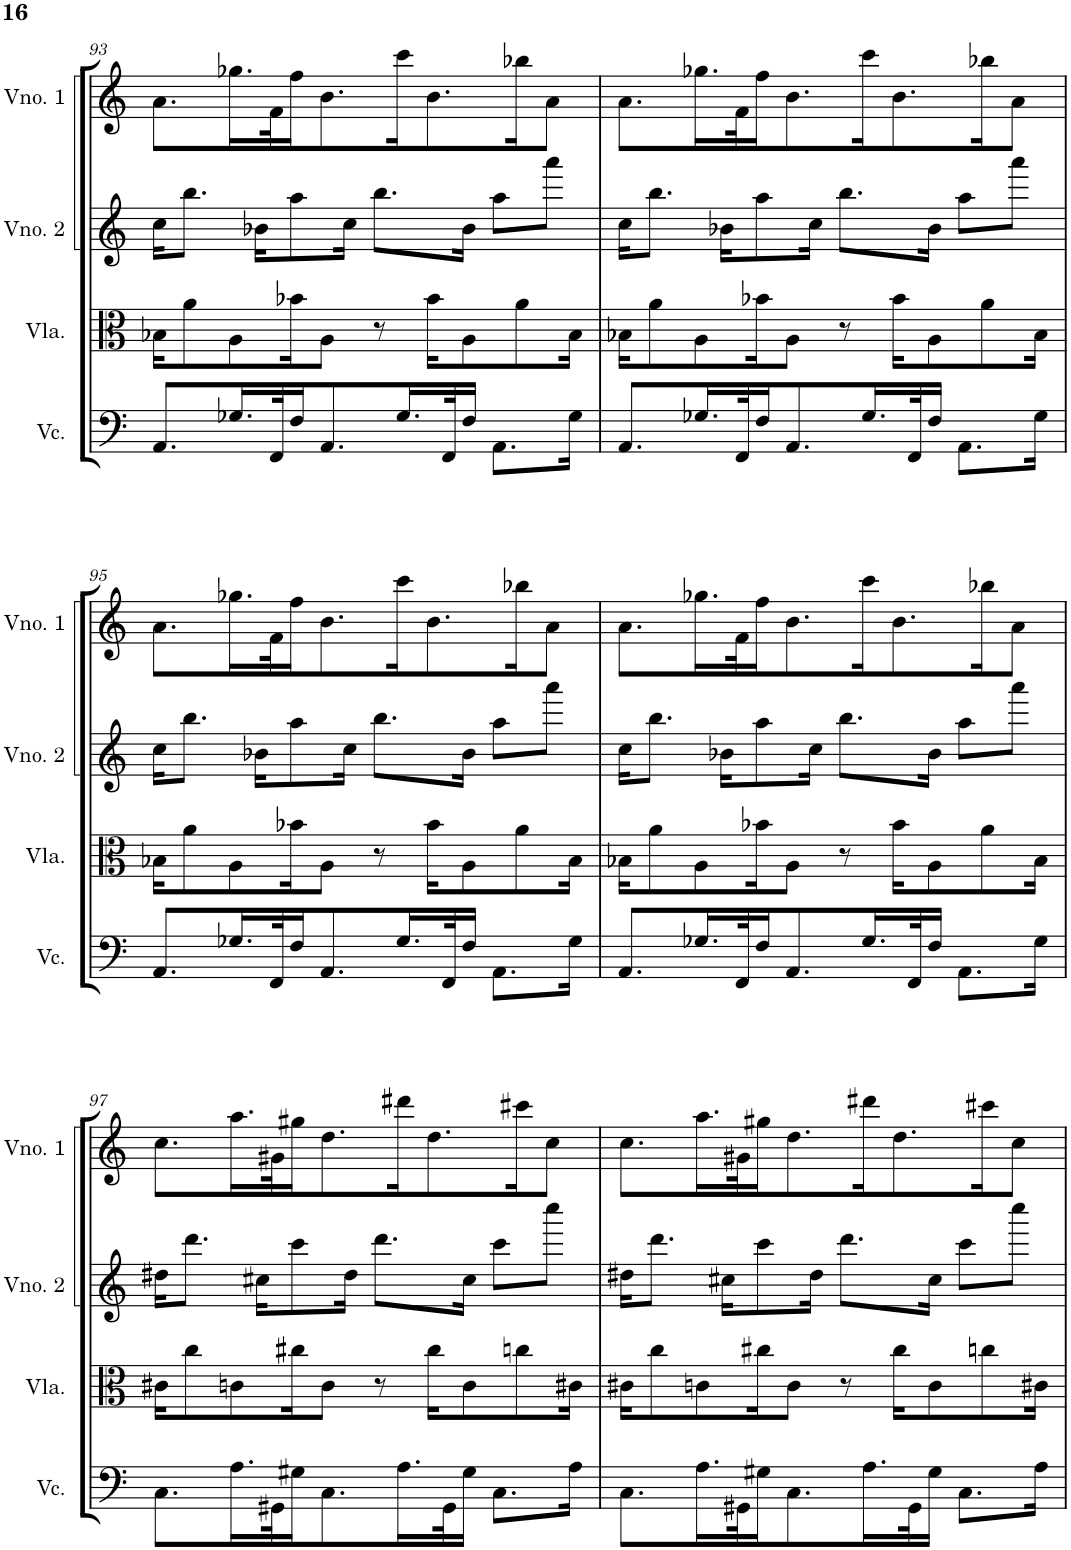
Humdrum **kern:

**kern	**kern	**kern	**kern
*part4	*part3	*part2	*part1
*staff4	*staff3	*staff2	*staff1
*I"Violoncelo	*I"Viola	*I"Violino 2	*I"Violino 1
*I'Vc.	*I'Vla.	*I'Vno. 2	*I'Vno. 1
!!LO:PB:g=z
*clefF4	*clefC3	*clefG2	*clefG2
*k[]	*k[]	*k[]	*k[]
*M4/4	*M4/4	*M4/4	*M4/4
=93	=93	=93	=93
8.AA/L	16B-X\KL	16cc\KL	8.a\L
.	8a\	8.bb\J	.
16.G-X/L	8A\	.	16.gg-X\L
.	.	16b-X\KL	.
32FF/K	.	.	32f\K
16F/J	16b-X\K	8aa\	16ff\J
8.AA/	8A\J	.	8.b\
.	.	16cc\Jk	.
.	8r	8.bb\L	.
16.G-/L	.	.	16ccc\K
.	16b-\KL	.	8.b\
32FF/K	.	.	.
16F/JJ	8A\	16b-\Jk	.
8.AA\L	.	8aa\L	.
.	8a\	.	16bb-X\K
.	.	8aaa\J	8a\J
16G-\Jk	16B-\Jk	.	.
=94	=94	=94	=94
8.AA/L	16B-X\KL	16cc\KL	8.a\L
.	8a\	8.bb\J	.
16.G-X/L	8A\	.	16.gg-X\L
.	.	16b-X\KL	.
32FF/K	.	.	32f\K
16F/J	16b-X\K	8aa\	16ff\J
8.AA/	8A\J	.	8.b\
.	.	16cc\Jk	.
.	8r	8.bb\L	.
16.G-/L	.	.	16ccc\K
.	16b-\KL	.	8.b\
32FF/K	.	.	.
16F/JJ	8A\	16b-\Jk	.
8.AA\L	.	8aa\L	.
.	8a\	.	16bb-X\K
.	.	8aaa\J	8a\J
16G-\Jk	16B-\Jk	.	.
!!LO:LB:g=z
=95	=95	=95	=95
8.AA/L	16B-X\KL	16cc\KL	8.a\L
.	8a\	8.bb\J	.
16.G-X/L	8A\	.	16.gg-X\L
.	.	16b-X\KL	.
32FF/K	.	.	32f\K
16F/J	16b-X\K	8aa\	16ff\J
8.AA/	8A\J	.	8.b\
.	.	16cc\Jk	.
.	8r	8.bb\L	.
16.G-/L	.	.	16ccc\K
.	16b-\KL	.	8.b\
32FF/K	.	.	.
16F/JJ	8A\	16b-\Jk	.
8.AA\L	.	8aa\L	.
.	8a\	.	16bb-X\K
.	.	8aaa\J	8a\J
16G-\Jk	16B-\Jk	.	.
=96	=96	=96	=96
8.AA/L	16B-X\KL	16cc\KL	8.a\L
.	8a\	8.bb\J	.
16.G-X/L	8A\	.	16.gg-X\L
.	.	16b-X\KL	.
32FF/K	.	.	32f\K
16F/J	16b-X\K	8aa\	16ff\J
8.AA/	8A\J	.	8.b\
.	.	16cc\Jk	.
.	8r	8.bb\L	.
16.G-/L	.	.	16ccc\K
.	16b-\KL	.	8.b\
32FF/K	.	.	.
16F/JJ	8A\	16b-\Jk	.
8.AA\L	.	8aa\L	.
.	8a\	.	16bb-X\K
.	.	8aaa\J	8a\J
16G-\Jk	16B-\Jk	.	.
!!LO:LB:g=z
=97	=97	=97	=97
8.C\L	16c#X\KL	16dd#X\KL	8.cc\L
.	8cc\	8.ddd\J	.
16.A\L	8cn\	.	16.aa\L
.	.	16cc#X\KL	.
32GG#X\K	.	.	32g#X\K
16G#X\J	16cc#X\K	8ccc\	16gg#X\J
8.C\	8c\J	.	8.dd\
.	.	16dd#\Jk	.
.	8r	8.ddd\L	.
16.A\L	.	.	16ddd#X\K
.	16cc#\KL	.	8.dd\
32GG#\K	.	.	.
16G#\JJ	8c\	16cc#\Jk	.
8.C\L	.	8ccc\L	.
.	8ccn\	.	16ccc#X\K
.	.	8cccc\J	8cc\J
16A\Jk	16c#X\Jk	.	.
=98	=98	=98	=98
8.C\L	16c#X\KL	16dd#X\KL	8.cc\L
.	8cc\	8.ddd\J	.
16.A\L	8cn\	.	16.aa\L
.	.	16cc#X\KL	.
32GG#X\K	.	.	32g#X\K
16G#X\J	16cc#X\K	8ccc\	16gg#X\J
8.C\	8c\J	.	8.dd\
.	.	16dd#\Jk	.
.	8r	8.ddd\L	.
16.A\L	.	.	16ddd#X\K
.	16cc#\KL	.	8.dd\
32GG#\K	.	.	.
16G#\JJ	8c\	16cc#\Jk	.
8.C\L	.	8ccc\L	.
.	8ccn\	.	16ccc#X\K
.	.	8cccc\J	8cc\J
16A\Jk	16c#X\Jk	.	.
=	=	=	=
*-	*-	*-	*-
